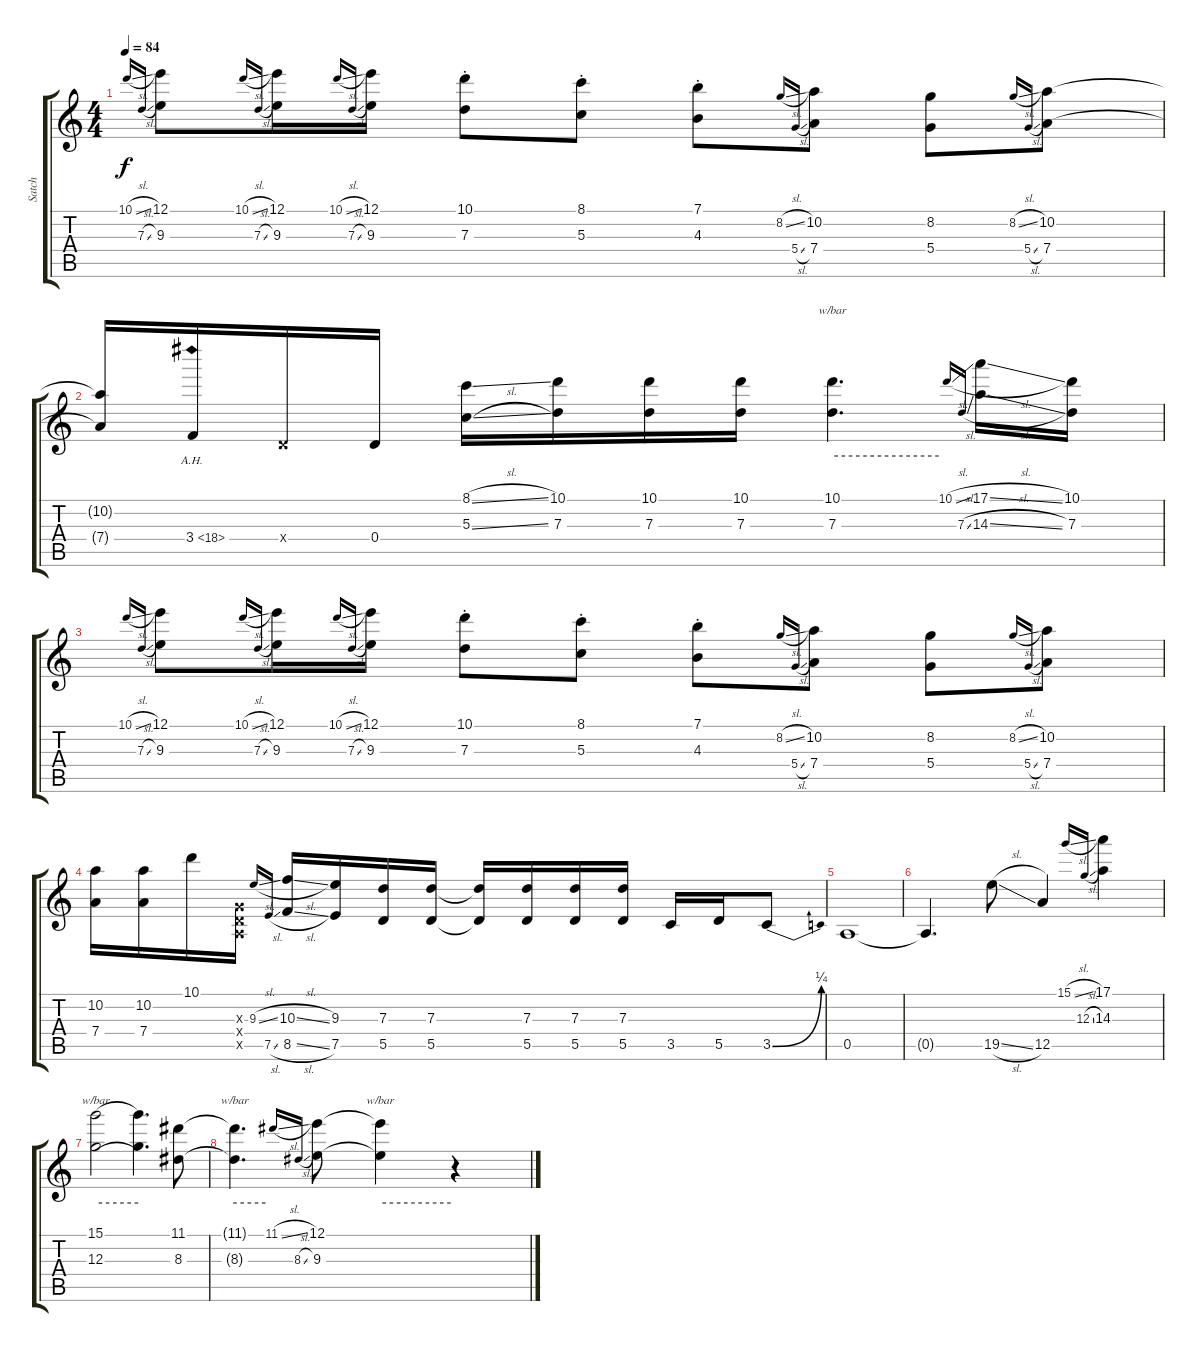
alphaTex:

\track ("Satch" "Satch") {instrument overdrivenguitar}
\staff {score tabs}
\tuning (E4 B3 G3 D3 A2 E2) {hide}
\ts (4 4)
\tempo 84
\clef g2
\ks c
10.1{sl}.16{gr onbeat dy f} 7.3{sl}.16{gr onbeat} (12.1 9.3).8 10.1{sl}.16{gr onbeat} 7.3{sl}.16{gr onbeat} (12.1 9.3).16 10.1{sl}.16{gr onbeat} 7.3{sl}.16{gr onbeat} (12.1 9.3).16 (10.1{st} 7.3{st}).8 (8.1{st} 5.3{st}).8 (7.1{st} 4.3{st}).8 8.2{sl}.16{gr onbeat} 5.4{sl}.16{gr onbeat} (10.2 7.4).8 (8.2 5.4).8 8.2{sl}.16{gr onbeat} 5.4{sl}.16{gr onbeat} (10.2 7.4).8 |
(10.2{t} 7.4{t}).16 3.4{ah 15}.16 0.4{x}.16 0.4.16 (8.1{sl} 5.3{sl}).16 (10.1 7.3).16 (10.1 7.3).16 (10.1 7.3).16 (10.1 7.3).4{d tbe (hold default 0 0 60 0)} 10.1{sl}.16{gr onbeat} 7.3{sl}.16{gr onbeat} (17.1{sl} 14.3{sl}).16 (10.1 7.3).16 |
10.1{sl}.16{gr onbeat} 7.3{sl}.16{gr onbeat} (12.1 9.3).8 10.1{sl}.16{gr onbeat} 7.3{sl}.16{gr onbeat} (12.1 9.3).16 10.1{sl}.16{gr onbeat} 7.3{sl}.16{gr onbeat} (12.1 9.3).16 (10.1{st} 7.3{st}).8 (8.1{st} 5.3{st}).8 (7.1{st} 4.3{st}).8 8.2{sl}.16{gr onbeat} 5.4{sl}.16{gr onbeat} (10.2 7.4).8 (8.2 5.4).8 8.2{sl}.16{gr onbeat} 5.4{sl}.16{gr onbeat} (10.2 7.4).8 |
(10.2 7.4).16 (10.2 7.4).16 10.1.16 (0.3{x} 0.4{x} 0.5{x}).16 9.3{sl}.16{gr onbeat} 7.5{sl}.16{gr onbeat} (10.3{sl} 8.5{sl}).16 (9.3 7.5).16 (7.3 5.5).16 (7.3 5.5).16 (7.3{t} 5.5{t}).16 (7.3 5.5).16 (7.3 5.5).16 (7.3 5.5).16 3.5.16 5.5.16 3.5{be (bend 0 0 60 1)}.8 |
0.5.1 |
0.5{t}.4{d} 19.5{sl}.8 12.5.4 15.1{sl}.16{gr onbeat} 12.3{sl}.16{gr onbeat} (17.1 14.3).4 |
(15.1 12.3).2{tbe (hold default 0 0 60 0)} (15.1{t} 12.3{t}).4{d} (11.1 8.3).8 |
(11.1{t} 8.3{t}).4{d tbe (hold default 0 0 60 0)} 11.1{sl}.16{gr onbeat} 8.3{sl}.16{gr onbeat} (12.1 9.3).8 (12.1{t} 9.3{t}).4{tbe (hold default 0 0 60 0)} r.4
